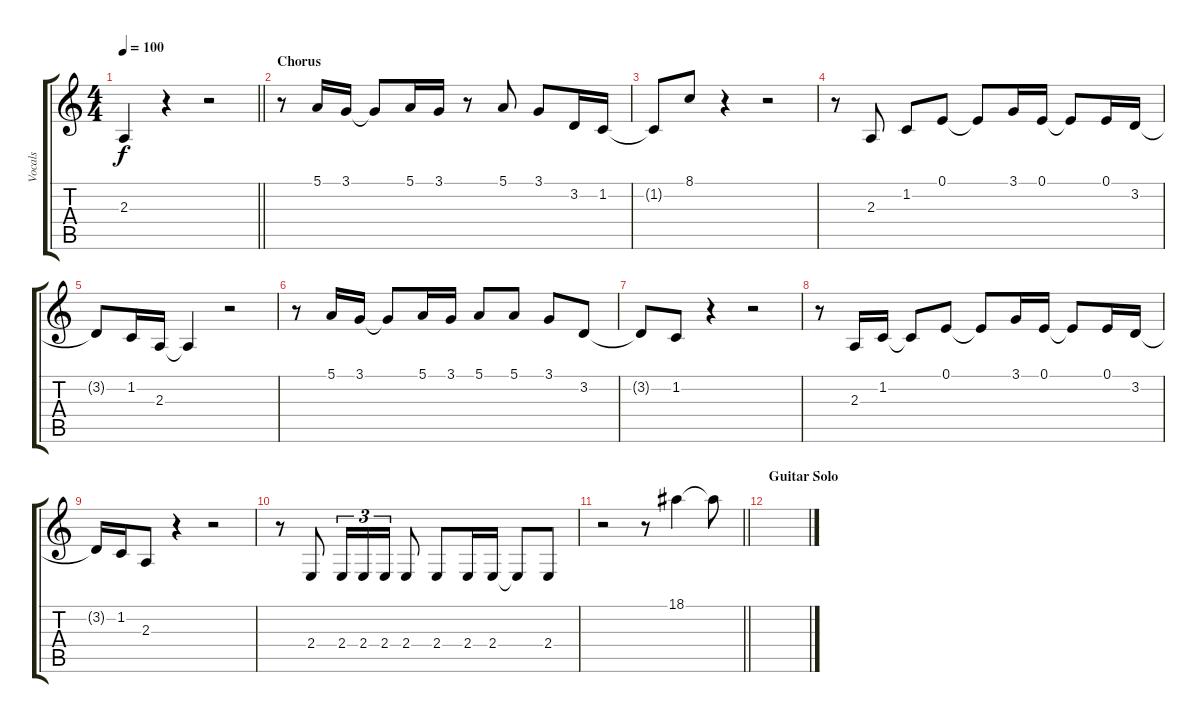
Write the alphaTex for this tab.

\track ("Vocals" "Vocals") {instrument clarinet}
\staff {score tabs}
\tuning (E4 B3 G3 D3 A2 E2) {hide}
\ts (4 4)
\tempo 100
\clef g2
\barLineRight lightlight
\ks c
2.3.4{dy f} r.4 r.2 |
\section ("" "Chorus")
r.8 5.1.16 3.1.16 3.1{t}.8 5.1.16 3.1.16 r.8 5.1.8 3.1.8 3.2.16 1.2.16 |
1.2{t}.8 8.1.8 r.4 r.2 |
r.8 2.3.8 1.2.8 0.1.8 0.1{t}.8 3.1.16 0.1.16 0.1{t}.8 0.1.16 3.2.16 |
3.2{t}.8 1.2.16 2.3.16 2.3{t}.4 r.2 |
r.8 5.1.16 3.1.16 3.1{t}.8 5.1.16 3.1.16 5.1.8 5.1.8 3.1.8 3.2.8 |
3.2{t}.8 1.2.8 r.4 r.2 |
r.8 2.3.16 1.2.16 1.2{t}.8 0.1.8 0.1{t}.8 3.1.16 0.1.16 0.1{t}.8 0.1.16 3.2.16 |
3.2{t}.16 1.2.16 2.3.8 r.4 r.2 |
r.8 2.4.8 2.4.16{tu (3 2)} 2.4.16{tu (3 2)} 2.4.16{tu (3 2)} 2.4.8 2.4.8 2.4.16 2.4.16 2.4{t}.8 2.4.8 |
\barLineRight lightlight
r.2 r.8 18.1.4 18.1{t}.8 |
\section ("" "Guitar Solo")
